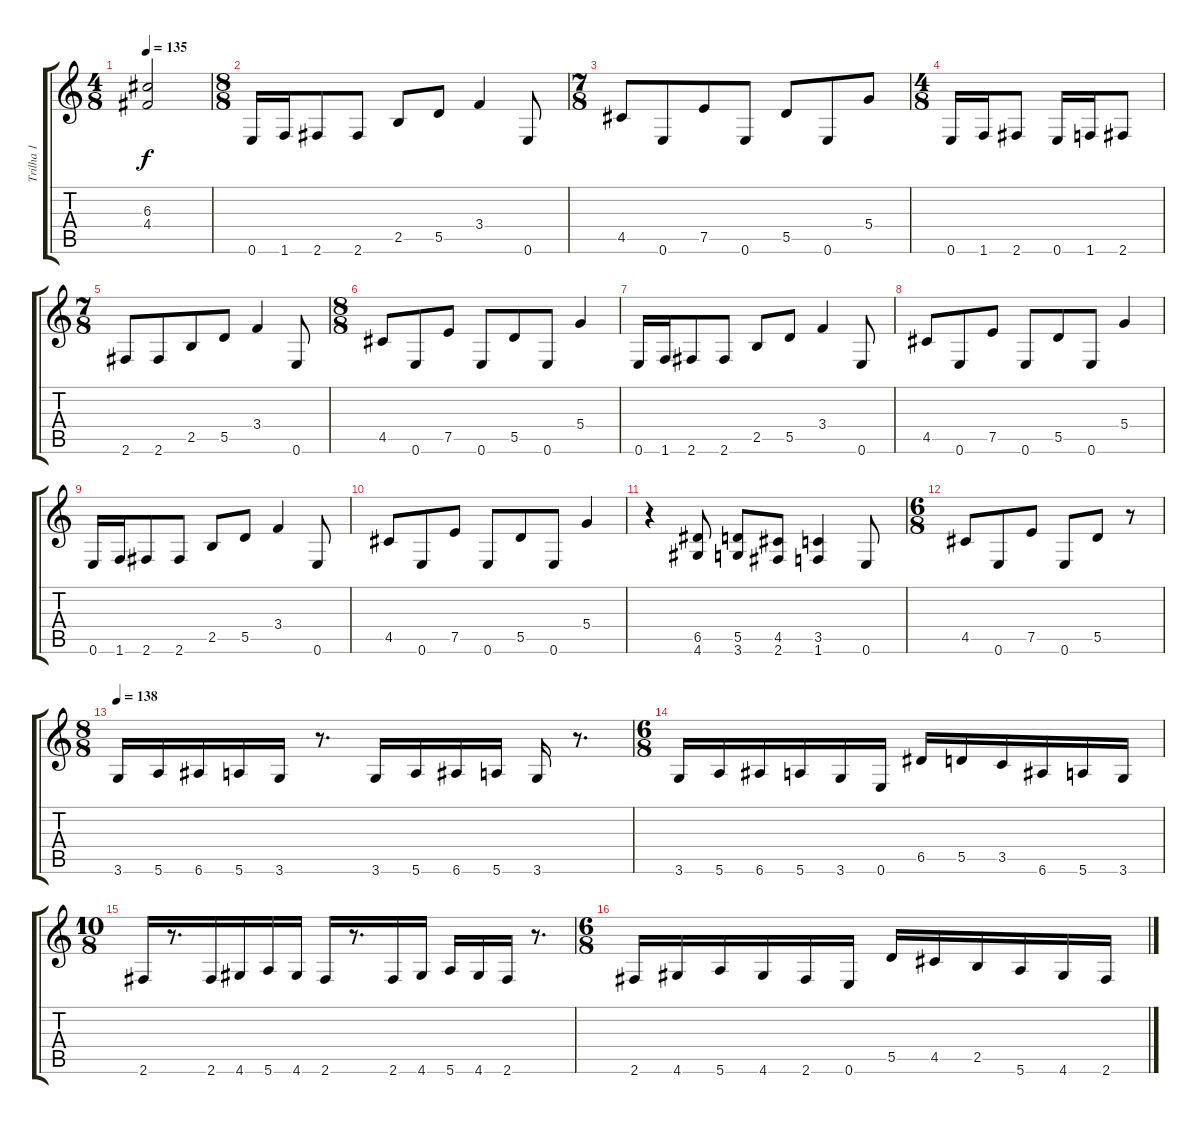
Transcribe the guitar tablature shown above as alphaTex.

\track ("Trilha 1" "Trilha 1") {instrument distortionguitar}
\staff {score tabs}
\tuning (E4 B3 G3 D3 A2 E2) {hide}
\ts (4 8)
\tempo 135
\clef g2
\ks c
(6.3 4.4).2{dy f} |
\ts (8 8)
0.6.16 1.6.16 2.6.8 2.6.8 2.5.8 5.5.8 3.4.4 0.6.8 |
\ts (7 8)
4.5.8 0.6.8 7.5.8 0.6.8 5.5.8 0.6.8 5.4.8 |
\ts (4 8)
0.6.16 1.6.16 2.6.8 0.6.16 1.6.16 2.6.8 |
\ts (7 8)
2.6.8 2.6.8 2.5.8 5.5.8 3.4.4 0.6.8 |
\ts (8 8)
4.5.8 0.6.8 7.5.8 0.6.8 5.5.8 0.6.8 5.4.4 |
0.6.16 1.6.16 2.6.8 2.6.8 2.5.8 5.5.8 3.4.4 0.6.8 |
4.5.8 0.6.8 7.5.8 0.6.8 5.5.8 0.6.8 5.4.4 |
0.6.16 1.6.16 2.6.8 2.6.8 2.5.8 5.5.8 3.4.4 0.6.8 |
4.5.8 0.6.8 7.5.8 0.6.8 5.5.8 0.6.8 5.4.4 |
r.4 (6.5 4.6).8 (5.5 3.6).8 (4.5 2.6).8 (3.5 1.6).4 0.6.8 |
\ts (6 8)
4.5.8 0.6.8 7.5.8 0.6.8 5.5.8 r.8 |
\ts (8 8)
\tempo 138
3.6.16 5.6.16 6.6.16 5.6.16 3.6.16 r.8{d} 3.6.16 5.6.16 6.6.16 5.6.16 3.6.16 r.8{d} |
\ts (6 8)
3.6.16 5.6.16 6.6.16 5.6.16 3.6.16 0.6.16 6.5.16 5.5.16 3.5.16 6.6.16 5.6.16 3.6.16 |
\ts (10 8)
2.6.16 r.8{d} 2.6.16 4.6.16 5.6.16 4.6.16 2.6.16 r.8{d} 2.6.16 4.6.16 5.6.16 4.6.16 2.6.16 r.8{d} |
\ts (6 8)
2.6.16 4.6.16 5.6.16 4.6.16 2.6.16 0.6.16 5.5.16 4.5.16 2.5.16 5.6.16 4.6.16 2.6.16
